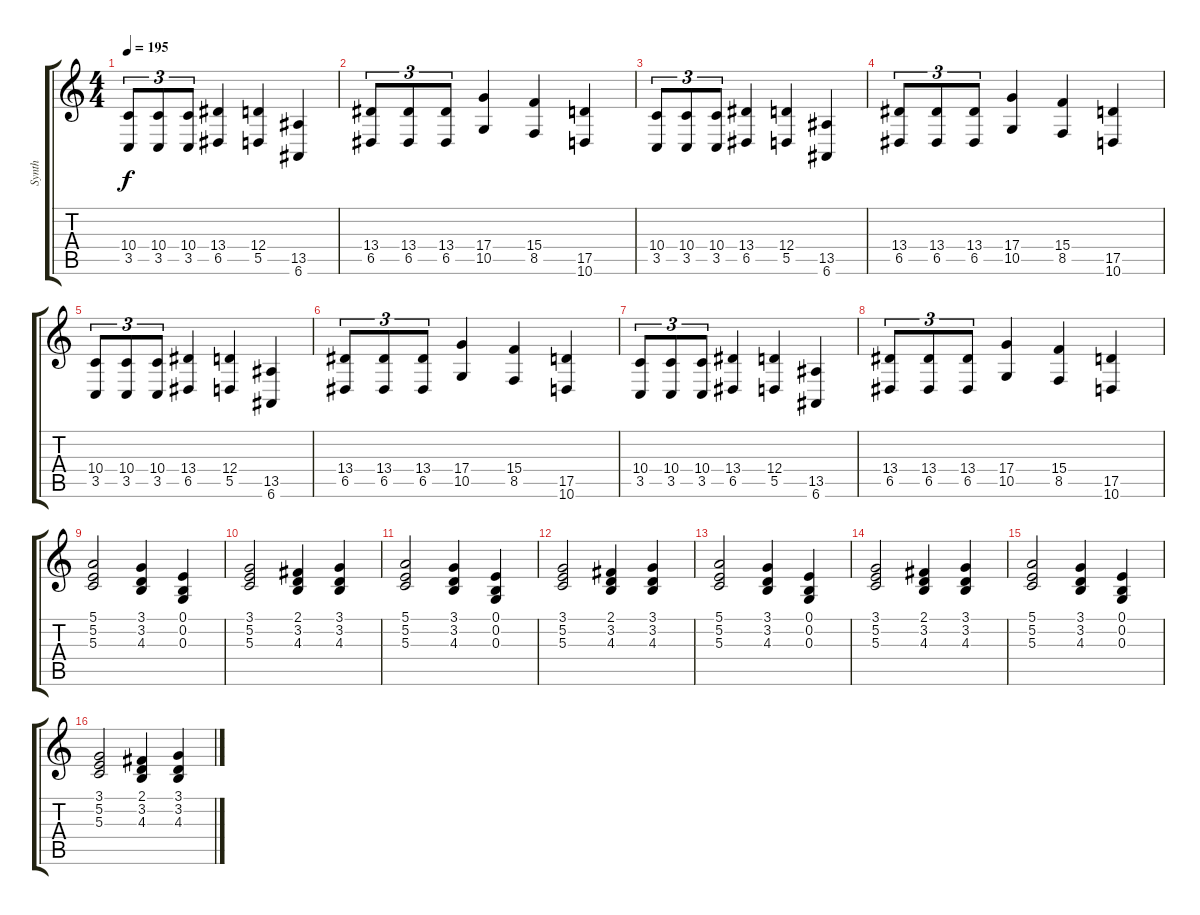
\track ("Synth" "Synth") {instrument stringensemble1}
\staff {score tabs}
\tuning (E4 B3 G3 D3 A2 E2) {hide}
\ts (4 4)
\tempo 195
\clef g2
\ks c
(10.4 3.5).8{tu (3 2) dy f} (10.4 3.5).8{tu (3 2)} (10.4 3.5).8{tu (3 2)} (13.4 6.5).4 (12.4 5.5).4 (13.5 6.6).4 |
(13.4 6.5).8{tu (3 2)} (13.4 6.5).8{tu (3 2)} (13.4 6.5).8{tu (3 2)} (17.4 10.5).4 (15.4 8.5).4 (17.5 10.6).4 |
(10.4 3.5).8{tu (3 2)} (10.4 3.5).8{tu (3 2)} (10.4 3.5).8{tu (3 2)} (13.4 6.5).4 (12.4 5.5).4 (13.5 6.6).4 |
(13.4 6.5).8{tu (3 2)} (13.4 6.5).8{tu (3 2)} (13.4 6.5).8{tu (3 2)} (17.4 10.5).4 (15.4 8.5).4 (17.5 10.6).4 |
(10.4 3.5).8{tu (3 2)} (10.4 3.5).8{tu (3 2)} (10.4 3.5).8{tu (3 2)} (13.4 6.5).4 (12.4 5.5).4 (13.5 6.6).4 |
(13.4 6.5).8{tu (3 2)} (13.4 6.5).8{tu (3 2)} (13.4 6.5).8{tu (3 2)} (17.4 10.5).4 (15.4 8.5).4 (17.5 10.6).4 |
(10.4 3.5).8{tu (3 2)} (10.4 3.5).8{tu (3 2)} (10.4 3.5).8{tu (3 2)} (13.4 6.5).4 (12.4 5.5).4 (13.5 6.6).4 |
(13.4 6.5).8{tu (3 2)} (13.4 6.5).8{tu (3 2)} (13.4 6.5).8{tu (3 2)} (17.4 10.5).4 (15.4 8.5).4 (17.5 10.6).4 |
(5.1 5.2 5.3).2{volume 11} (3.1 3.2 4.3).4 (0.1 0.2 0.3).4 |
(3.1 5.2 5.3).2 (2.1 3.2 4.3).4 (3.1 3.2 4.3).4 |
(5.1 5.2 5.3).2{volume 11} (3.1 3.2 4.3).4 (0.1 0.2 0.3).4 |
(3.1 5.2 5.3).2 (2.1 3.2 4.3).4 (3.1 3.2 4.3).4 |
(5.1 5.2 5.3).2{volume 11} (3.1 3.2 4.3).4 (0.1 0.2 0.3).4 |
(3.1 5.2 5.3).2 (2.1 3.2 4.3).4 (3.1 3.2 4.3).4 |
(5.1 5.2 5.3).2{volume 11} (3.1 3.2 4.3).4 (0.1 0.2 0.3).4 |
(3.1 5.2 5.3).2 (2.1 3.2 4.3).4 (3.1 3.2 4.3).4
